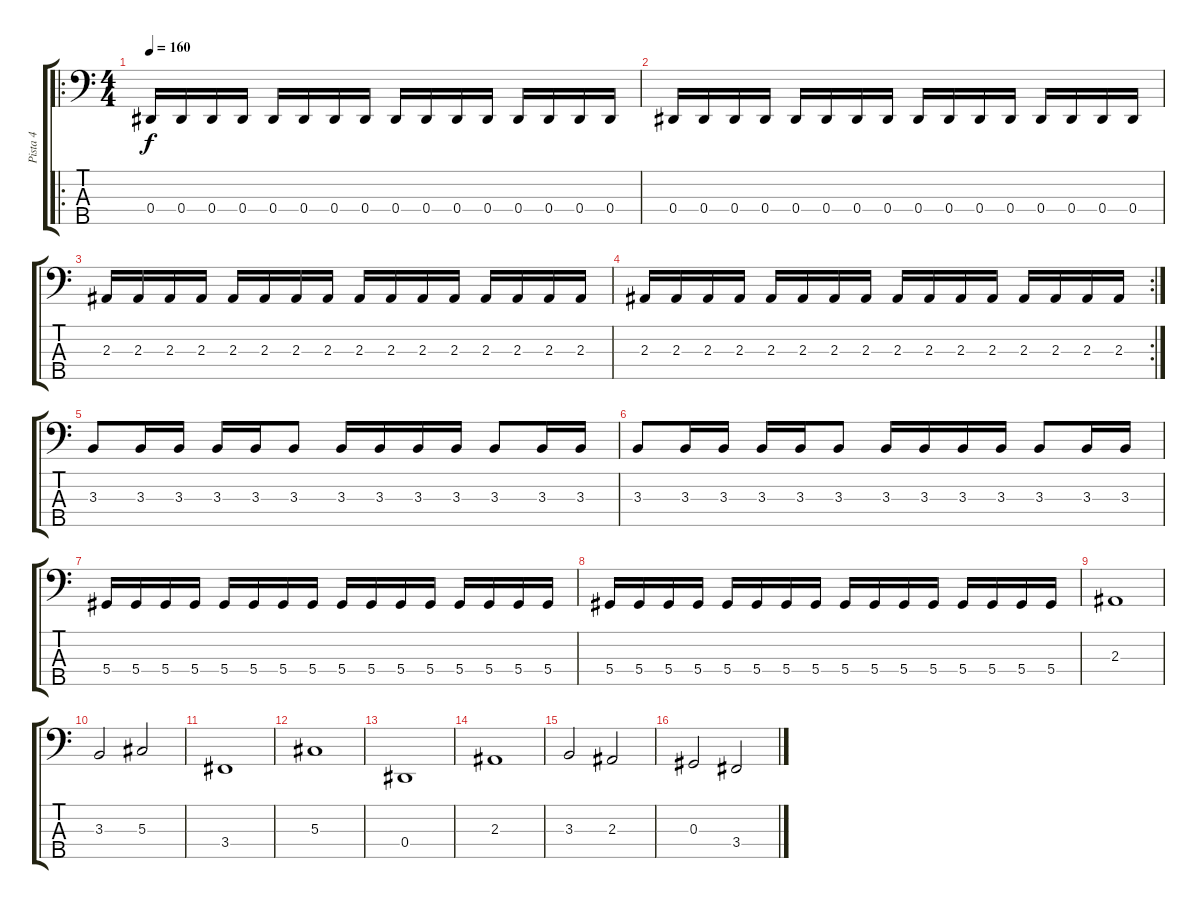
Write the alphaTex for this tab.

\track ("Pista 4" "Pista 4") {instrument electricbassfinger}
\staff {score tabs}
\tuning (Gb2 Db2 Ab1 Eb1 Bb0) {hide}
\ro
\ts (4 4)
\tempo 160
\clef f4
\ks c
0.4.16{dy f} 0.4.16 0.4.16 0.4.16 0.4.16 0.4.16 0.4.16 0.4.16 0.4.16 0.4.16 0.4.16 0.4.16 0.4.16 0.4.16 0.4.16 0.4.16 |
0.4.16 0.4.16 0.4.16 0.4.16 0.4.16 0.4.16 0.4.16 0.4.16 0.4.16 0.4.16 0.4.16 0.4.16 0.4.16 0.4.16 0.4.16 0.4.16 |
2.3.16 2.3.16 2.3.16 2.3.16 2.3.16 2.3.16 2.3.16 2.3.16 2.3.16 2.3.16 2.3.16 2.3.16 2.3.16 2.3.16 2.3.16 2.3.16 |
\rc 2
2.3.16 2.3.16 2.3.16 2.3.16 2.3.16 2.3.16 2.3.16 2.3.16 2.3.16 2.3.16 2.3.16 2.3.16 2.3.16 2.3.16 2.3.16 2.3.16 |
3.3.8 3.3.16 3.3.16 3.3.16 3.3.16 3.3.8 3.3.16 3.3.16 3.3.16 3.3.16 3.3.8 3.3.16 3.3.16 |
3.3.8 3.3.16 3.3.16 3.3.16 3.3.16 3.3.8 3.3.16 3.3.16 3.3.16 3.3.16 3.3.8 3.3.16 3.3.16 |
5.4.16 5.4.16 5.4.16 5.4.16 5.4.16 5.4.16 5.4.16 5.4.16 5.4.16 5.4.16 5.4.16 5.4.16 5.4.16 5.4.16 5.4.16 5.4.16 |
5.4.16 5.4.16 5.4.16 5.4.16 5.4.16 5.4.16 5.4.16 5.4.16 5.4.16 5.4.16 5.4.16 5.4.16 5.4.16 5.4.16 5.4.16 5.4.16 |
2.3.1 |
3.3.2 5.3.2 |
3.4.1 |
5.3.1 |
0.4.1 |
2.3.1 |
3.3.2 2.3.2 |
0.3.2 3.4.2
